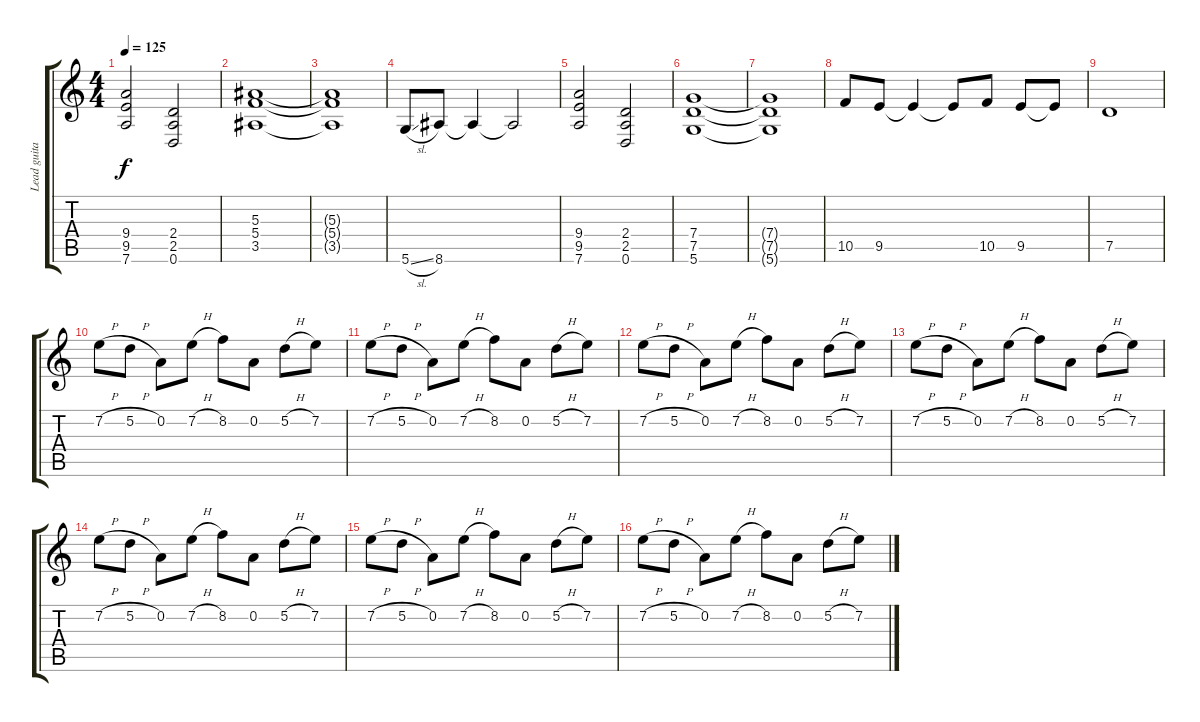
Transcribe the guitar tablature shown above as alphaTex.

\track ("Lead guitar" "Lead guita") {instrument distortionguitar}
\staff {score tabs}
\tuning (D4 A3 F3 C3 G2 D2) {hide}
\ts (4 4)
\tempo 125
\clef g2
\ks c
(9.4 9.5 7.6).2{dy f} (2.4 2.5 0.6).2 |
(5.3 5.4 3.5).1 |
(5.3{t} 5.4{t} 3.5{t}).1 |
5.6{sl}.8 8.6.8 8.6{t}.4 8.6{t}.2 |
(9.4 9.5 7.6).2 (2.4 2.5 0.6).2 |
(7.4 7.5 5.6).1 |
(7.4{t} 7.5{t} 5.6{t}).1 |
10.5.8 9.5.8 9.5{t}.4 9.5{t}.8 10.5.8 9.5.8 9.5{t}.8 |
7.5.1 |
7.2{h}.8 5.2{h}.8 0.2.8 7.2{h}.8 8.2.8 0.2.8 5.2{h}.8 7.2.8 |
7.2{h}.8 5.2{h}.8 0.2.8 7.2{h}.8 8.2.8 0.2.8 5.2{h}.8 7.2.8 |
7.2{h}.8 5.2{h}.8 0.2.8 7.2{h}.8 8.2.8 0.2.8 5.2{h}.8 7.2.8 |
7.2{h}.8 5.2{h}.8 0.2.8 7.2{h}.8 8.2.8 0.2.8 5.2{h}.8 7.2.8 |
7.2{h}.8 5.2{h}.8 0.2.8 7.2{h}.8 8.2.8 0.2.8 5.2{h}.8 7.2.8 |
7.2{h}.8 5.2{h}.8 0.2.8 7.2{h}.8 8.2.8 0.2.8 5.2{h}.8 7.2.8 |
7.2{h}.8 5.2{h}.8 0.2.8 7.2{h}.8 8.2.8 0.2.8 5.2{h}.8 7.2.8
